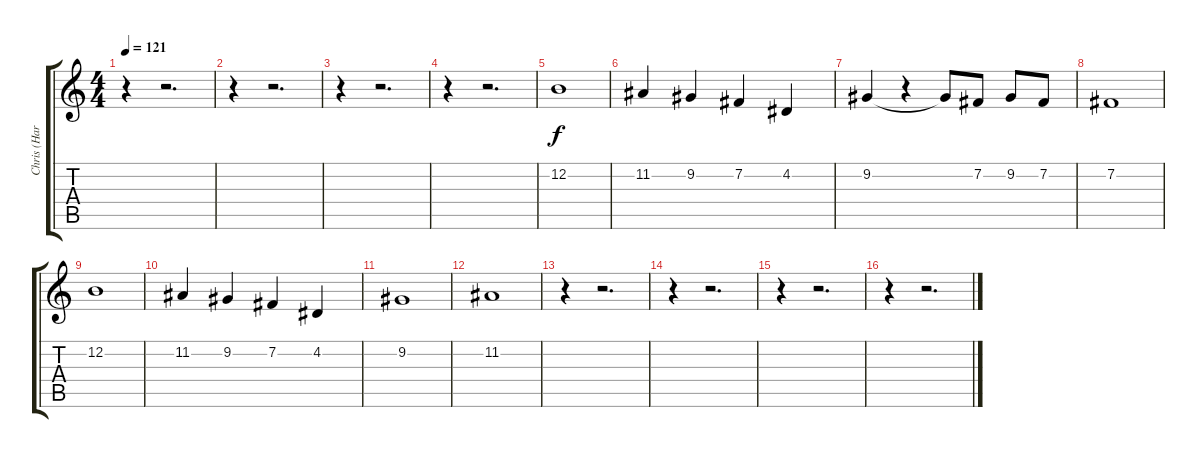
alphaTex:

\track ("Chris (Harmony)" "Chris (Har") {instrument lead2sawtooth}
\staff {score tabs}
\tuning (E4 B3 G3 D3 A2 E2) {hide}
\ts (4 4)
\tempo 121
\clef g2
\ks c
r.4{dy f} r.2{d} |
r.4 r.2{d} |
r.4 r.2{d} |
r.4 r.2{d} |
12.2.1 |
11.2.4 9.2.4 7.2.4 4.2.4 |
9.2.4 r.4 9.2{t}.8 7.2.8 9.2.8 7.2.8 |
7.2.1 |
12.2.1 |
11.2.4 9.2.4 7.2.4 4.2.4 |
9.2.1 |
11.2.1 |
r.4 r.2{d} |
r.4 r.2{d} |
r.4 r.2{d} |
r.4 r.2{d}
